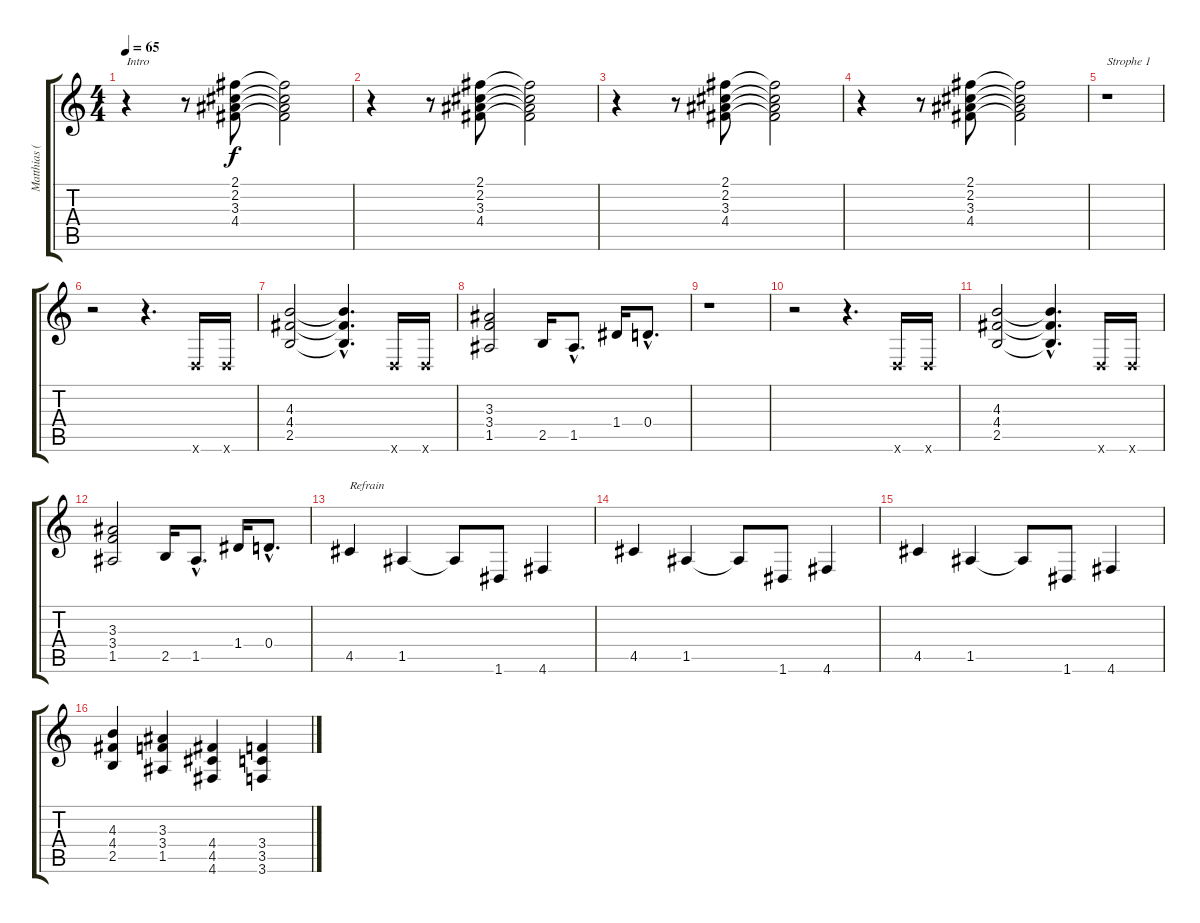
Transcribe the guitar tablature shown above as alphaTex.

\track ("Matthias (Gonzo) Röhr" "Matthias (") {instrument overdrivenguitar}
\staff {score tabs}
\tuning (E4 B3 G3 D3 A2 D2) {hide}
\ts (4 4)
\tempo 65
\clef g2
\ks c
r.4{txt "Intro" dy f instrument overdrivenguitar} r.8 (2.1 2.2 3.3 4.4).8 (2.1{t} 2.2{t} 3.3{t} 4.4{t}).2 |
r.4 r.8 (2.1 2.2 3.3 4.4).8 (2.1{t} 2.2{t} 3.3{t} 4.4{t}).2 |
r.4 r.8 (2.1 2.2 3.3 4.4).8 (2.1{t} 2.2{t} 3.3{t} 4.4{t}).2 |
r.4 r.8 (2.1 2.2 3.3 4.4).8 (2.1{t} 2.2{t} 3.3{t} 4.4{t}).2 |
r.1{txt "Strophe 1"} |
r.2 r.4{d} 0.6{x}.16 0.6{x}.16 |
(4.3 4.4 2.5).2 (4.3{hac t} 4.4{hac t} 2.5{hac t}).4{d} 0.6{x}.16 0.6{x}.16 |
(3.3 3.4 1.5).2 2.5.16 1.5{hac}.8{d} 1.4.16 0.4{hac}.8{d} |
r.1 |
r.2 r.4{d} 0.6{x}.16 0.6{x}.16 |
(4.3 4.4 2.5).2 (4.3{hac t} 4.4{hac t} 2.5{hac t}).4{d} 0.6{x}.16 0.6{x}.16 |
(3.3 3.4 1.5).2 2.5.16 1.5{hac}.8{d} 1.4.16 0.4{hac}.8{d} |
4.5.4{txt "Refrain"} 1.5.4 1.5{t}.8 1.6.8 4.6.4 |
4.5.4 1.5.4 1.5{t}.8 1.6.8 4.6.4 |
4.5.4 1.5.4 1.5{t}.8 1.6.8 4.6.4 |
(4.3 4.4 2.5).4 (3.3 3.4 1.5).4 (4.4 4.5 4.6).4 (3.4 3.5 3.6).4
